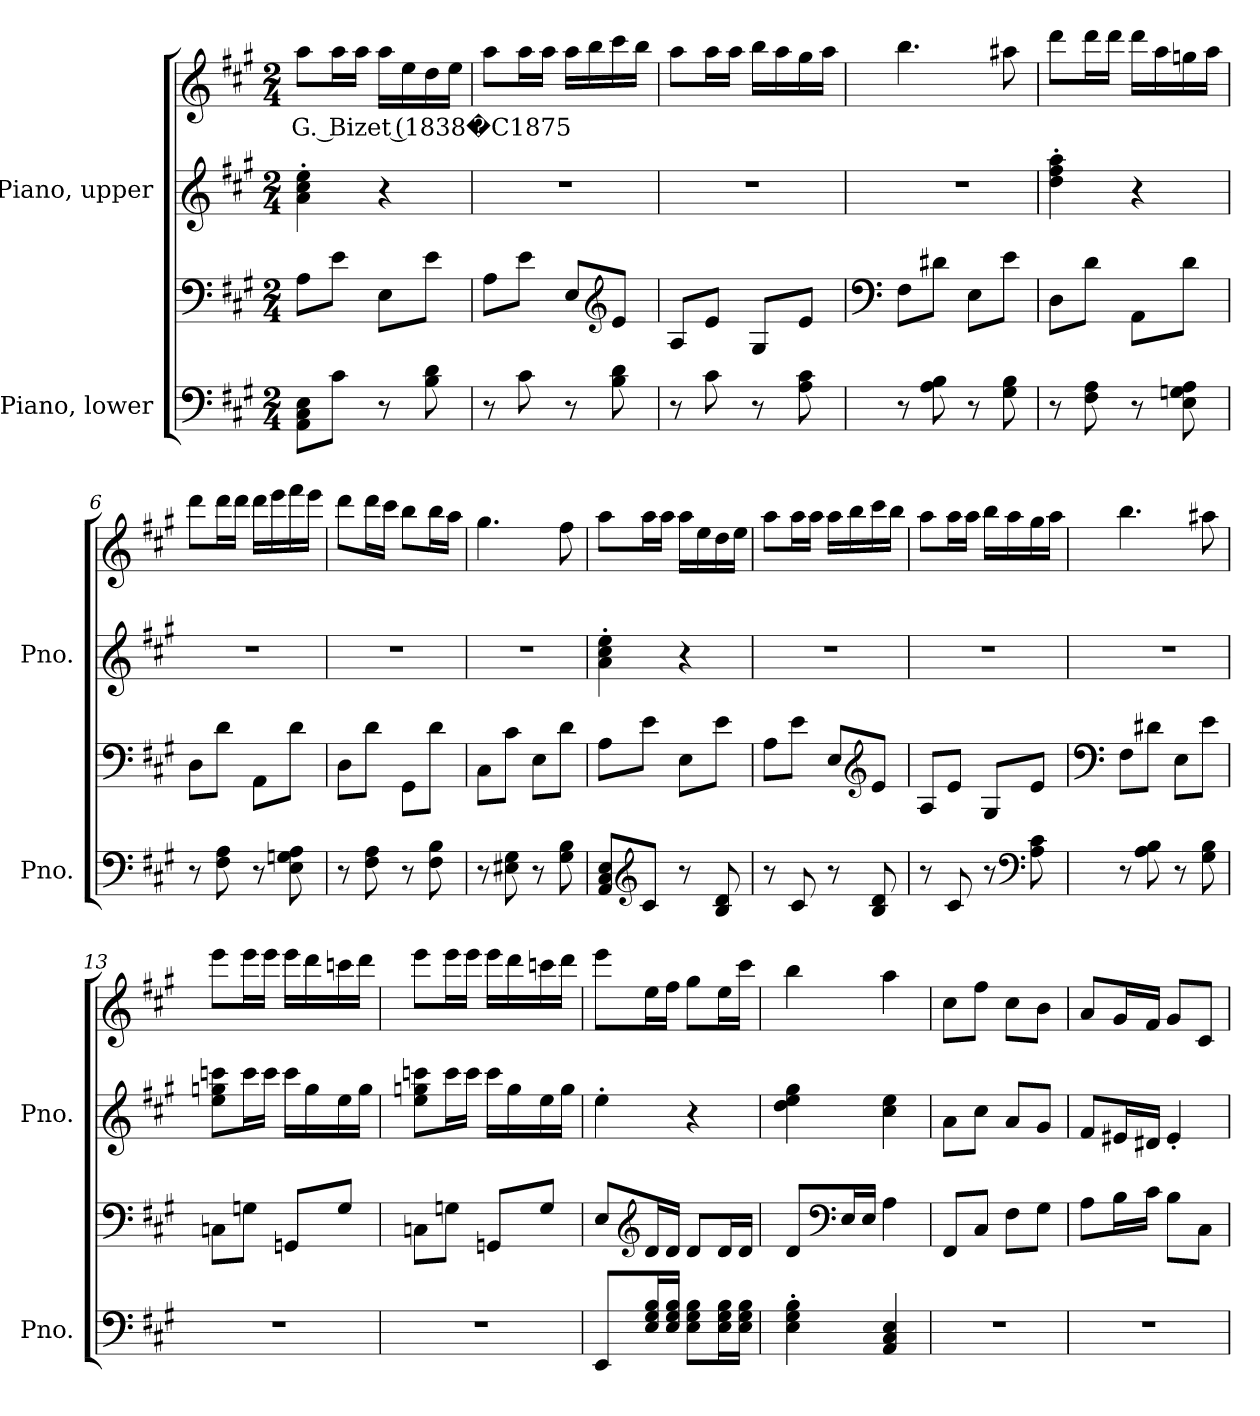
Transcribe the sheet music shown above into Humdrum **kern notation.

**kern	**kern	**kern	**kern	**text
*part2	*part2	*part1	*part1	*part1
*staff4	*staff3	*staff2	*staff1	*staff1
*I"Piano, lower	*	*I"Piano, upper	*	*
*I'Pno.	*	*I'Pno.	*	*
*clefF4	*clefF4	*clefG2	*clefG2	*
*k[f#c#g#]	*k[f#c#g#]	*k[f#c#g#]	*k[f#c#g#]	*
*M2/4	*M2/4	*M2/4	*M2/4	*
*MM116	*MM116	*MM116	*MM116	*
=1	=1	=1	=1	=1
!	!	!	!	!LO:LY:b
8AA\ 8C#\ 8E\L	8A\L	4a\' 4cc#\' 4ee\'	8aa\L	G. Bizet (1838�C1875
8c#\J	8e\J	.	16aa\L	.
.	.	.	16aa\JJ	.
8r	8E\L	4r	16aa\LL	.
.	.	.	16ee\	.
8B\ 8d\	8e\J	.	16dd\	.
.	.	.	16ee\JJ	.
=2	=2	=2	=2	=2
8r	8A\L	2r	8aa\L	.
8c#\	8e\J	.	16aa\L	.
.	.	.	16aa\JJ	.
8r	8E/L	.	16aa\LL	.
.	.	.	16bb\	.
*	*clefG2	*	*	*
8B\ 8d\	8e/J	.	16ccc#\	.
.	.	.	16bb\JJ	.
!!LO:LB:g=z
=3	=3	=3	=3	=3
8r	8A/L	2r	8aa\L	.
8c#\	8e/J	.	16aa\L	.
.	.	.	16aa\JJ	.
8r	8G#/L	.	16bb\LL	.
.	.	.	16aa\	.
8A\ 8c#\	8e/J	.	16gg#\	.
.	.	.	16aa\JJ	.
=4	=4	=4	=4	=4
*	*clefF4	*	*	*
8r	8F#\L	2r	4.bb\	.
8A\ 8B\	8d#X\J	.	.	.
8r	8E\L	.	.	.
8G#\ 8B\	8e\J	.	8aa#X\	.
=5	=5	=5	=5	=5
8r	8D\L	4dd\' 4ff#\' 4aa\'	8ddd\L	.
8F#\ 8A\	8d\J	.	16ddd\L	.
.	.	.	16ddd\JJ	.
8r	8AA\L	4r	16ddd\LL	.
.	.	.	16aa\	.
8E\ 8Gn\ 8A\	8d\J	.	16ggn\	.
.	.	.	16aa\JJ	.
=6	=6	=6	=6	=6
8r	8D\L	2r	8ddd\L	.
8F#\ 8A\	8d\J	.	16ddd\L	.
.	.	.	16ddd\JJ	.
8r	8AA\L	.	16ddd\LL	.
.	.	.	16eee\	.
8E\ 8Gn\ 8A\	8d\J	.	16fff#\	.
.	.	.	16eee\JJ	.
!!LO:LB:g=z
=7	=7	=7	=7	=7
8r	8D\L	2r	8ddd\L	.
8F#\ 8A\	8d\J	.	16ddd\L	.
.	.	.	16ccc#\JJ	.
8r	8GG#\L	.	8bb\L	.
8F#\ 8B\	8d\J	.	16bb\L	.
.	.	.	16aa\JJ	.
=8	=8	=8	=8	=8
8r	8C#\L	2r	4.gg#\	.
8E#X\ 8G#\	8c#\J	.	.	.
8r	8E\L	.	.	.
8G#\ 8B\	8d\J	.	8ff#\	.
=9	=9	=9	=9	=9
8AA/ 8C#/ 8E/L	8A\L	4a\' 4cc#\' 4ee\'	8aa\L	.
*clefG2	*	*	*	*
8c#/J	8e\J	.	16aa\L	.
.	.	.	16aa\JJ	.
8r	8E\L	4r	16aa\LL	.
.	.	.	16ee\	.
8B/ 8d/	8e\J	.	16dd\	.
.	.	.	16ee\JJ	.
=10	=10	=10	=10	=10
8r	8A\L	2r	8aa\L	.
8c#/	8e\J	.	16aa\L	.
.	.	.	16aa\JJ	.
8r	8E/L	.	16aa\LL	.
.	.	.	16bb\	.
*	*clefG2	*	*	*
8B/ 8d/	8e/J	.	16ccc#\	.
.	.	.	16bb\JJ	.
!!LO:PB:g=z
=11	=11	=11	=11	=11
8r	8A/L	2r	8aa\L	.
8c#/	8e/J	.	16aa\L	.
.	.	.	16aa\JJ	.
8r	8G#/L	.	16bb\LL	.
.	.	.	16aa\	.
*clefF4	*	*	*	*
8A\ 8c#\	8e/J	.	16gg#\	.
.	.	.	16aa\JJ	.
=12	=12	=12	=12	=12
*	*clefF4	*	*	*
8r	8F#\L	2r	4.bb\	.
8A\ 8B\	8d#X\J	.	.	.
8r	8E\L	.	.	.
8G#\ 8B\	8e\J	.	8aa#X\	.
=13	=13	=13	=13	=13
2r	8Cn\L	8ee\ 8ggn\ 8cccn\L	8eee\L	.
.	8Gn\J	16ccc\L	16eee\L	.
.	.	16ccc\JJ	16eee\JJ	.
.	8GGn/L	16ccc\LL	16eee\LL	.
.	.	16gg\	16ddd\	.
.	8G/J	16ee\	16cccn\	.
.	.	16gg\JJ	16ddd\JJ	.
=14	=14	=14	=14	=14
2r	8Cn\L	8ee\ 8ggn\ 8cccn\L	8eee\L	.
.	8Gn\J	16ccc\L	16eee\L	.
.	.	16ccc\JJ	16eee\JJ	.
.	8GGn/L	16ccc\LL	16eee\LL	.
.	.	16gg\	16ddd\	.
.	8G/J	16ee\	16cccn\	.
.	.	16gg\JJ	16ddd\JJ	.
!!LO:LB:g=z
=15	=15	=15	=15	=15
8EE/L	8E/L	4ee'\	8eee\L	.
*	*clefG2	*	*	*
16E/ 16G#/ 16B/L	16d/L	.	16ee\L	.
16E/ 16G#/ 16B/JJ	16d/JJ	.	16ff#\JJ	.
8E\ 8G#\ 8B\L	8d/L	4r	8gg#\L	.
16E\ 16G#\ 16B\L	16d/L	.	16ee\L	.
16E\ 16G#\ 16B\JJ	16d/JJ	.	16ccc#\JJ	.
=16	=16	=16	=16	=16
4E\' 4G#\' 4B\'	8d/L	4dd\ 4ee\ 4gg#\	4bb\	.
*	*clefF4	*	*	*
.	16E/L	.	.	.
.	16E/JJ	.	.	.
4AA/ 4C#/ 4E/	4A\	4cc#\ 4ee\	4aa\	.
=17	=17	=17	=17	=17
2r	8FF#/L	8a\L	8cc#\L	.
.	8C#/J	8cc#\J	8ff#\J	.
.	8F#\L	8a/L	8cc#\L	.
.	8G#\J	8g#/J	8b\J	.
=18	=18	=18	=18	=18
2r	8A\L	8f#/L	8a/L	.
.	16B\L	16e#X/L	16g#/L	.
.	16c#\JJ	16d#X/JJ	16f#/JJ	.
.	8B\L	4e#'/	8g#/L	.
.	8C#\J	.	8c#/J	.
=	=	=	=	=
*-	*-	*-	*-	*-
